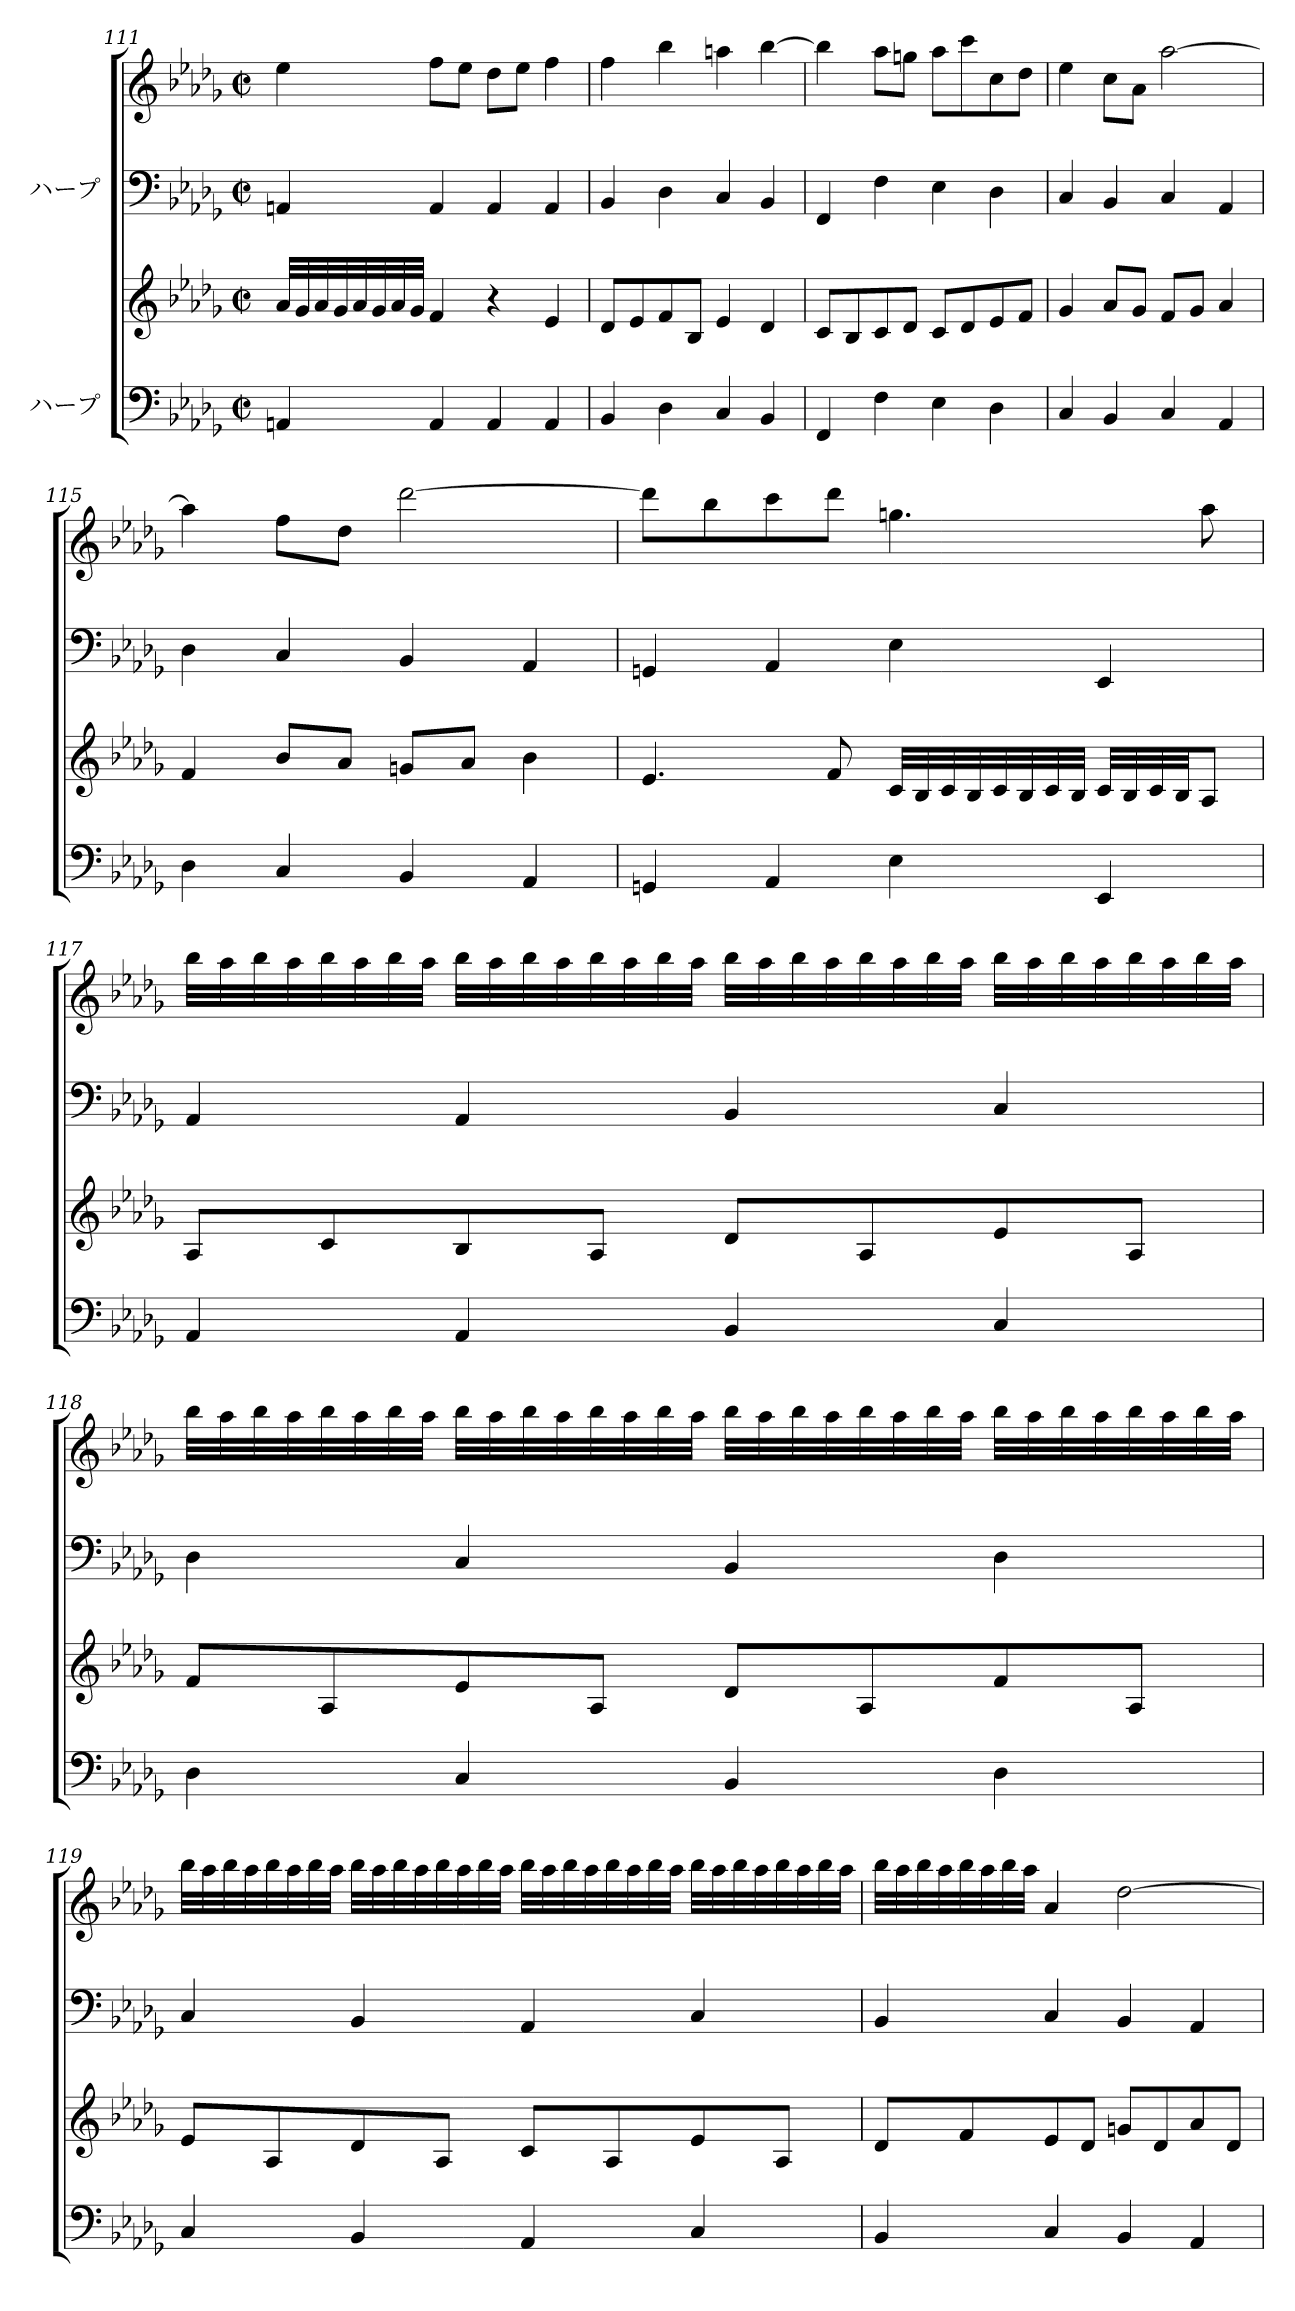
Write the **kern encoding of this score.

**kern	**kern	**kern	**kern
*part2	*part2	*part1	*part1
*staff4	*staff3	*staff2	*staff1
*I"ハープ	*	*I"ハープ	*
*clefF4	*clefG2	*clefF4	*clefG2
*k[b-e-a-d-g-]	*k[b-e-a-d-g-]	*k[b-e-a-d-g-]	*k[b-e-a-d-g-]
*M2/2	*M2/2	*M2/2	*M2/2
*met(c|)	*met(c|)	*met(c|)	*met(c|)
=111	=111	=111	=111
4AAn/	32a-/LLL	4AAn/	4ee-\
.	32g-/	.	.
.	32a-/	.	.
.	32g-/	.	.
.	32a-/	.	.
.	32g-/	.	.
.	32a-/	.	.
.	32g-/JJJ	.	.
4AA/	4f/	4AA/	8ff\L
.	.	.	8ee-\J
4AA/	4r	4AA/	8dd-\L
.	.	.	8ee-\J
4AA/	4e-/	4AA/	4ff\
=112	=112	=112	=112
4BB-/	8d-/L	4BB-/	4ff\
.	8e-/	.	.
4D-\	8f/	4D-\	4bb-\
.	8B-/J	.	.
4C/	4e-/	4C/	4aan\
4BB-/	4d-/	4BB-/	[4bb-\
!!LO:LB:g=z
=113	=113	=113	=113
4FF/	8c/L	4FF/	4bb-\]
.	8B-/	.	.
4F\	8c/	4F\	8aa-\L
.	8d-/J	.	8ggn\J
4E-\	8c/L	4E-\	8aa-\L
.	8d-/	.	8ccc\
4D-\	8e-/	4D-\	8cc\
.	8f/J	.	8dd-\J
=114	=114	=114	=114
4C/	4g-/	4C/	4ee-\
4BB-/	8a-/L	4BB-/	8cc\L
.	8g-/J	.	8a-\J
4C/	8f/L	4C/	[2aa-\
.	8g-/J	.	.
4AA-/	4a-/	4AA-/	.
=115	=115	=115	=115
4D-\	4f/	4D-\	4aa-\]
4C/	8b-/L	4C/	8ff\L
.	8a-/J	.	8dd-\J
4BB-/	8gn/L	4BB-/	[2ddd-\
.	8a-/J	.	.
4AA-/	4b-\	4AA-/	.
!!LO:PB:g=z
=116	=116	=116	=116
4GGn/	4.e-/	4GGn/	8ddd-\L]
.	.	.	8bb-\
4AA-/	.	4AA-/	8ccc\
.	8f/	.	8ddd-\J
4E-\	32c/LLL	4E-\	4.ggn\
.	32B-/	.	.
.	32c/	.	.
.	32B-/	.	.
.	32c/	.	.
.	32B-/	.	.
.	32c/	.	.
.	32B-/JJJ	.	.
4EE-/	32c/LLL	4EE-/	.
.	32B-/	.	.
.	32c/	.	.
.	32B-/JJ	.	.
.	8A-/J	.	8aa-\
!!LO:LB:g=z
=117	=117	=117	=117
4AA-/	8A-/L	4AA-/	32bb-\LLL
.	.	.	32aa-\
.	.	.	32bb-\
.	.	.	32aa-\
.	8c/	.	32bb-\
.	.	.	32aa-\
.	.	.	32bb-\
.	.	.	32aa-\JJJ
4AA-/	8B-/	4AA-/	32bb-\LLL
.	.	.	32aa-\
.	.	.	32bb-\
.	.	.	32aa-\
.	8A-/J	.	32bb-\
.	.	.	32aa-\
.	.	.	32bb-\
.	.	.	32aa-\JJJ
4BB-/	8d-/L	4BB-/	32bb-\LLL
.	.	.	32aa-\
.	.	.	32bb-\
.	.	.	32aa-\
.	8A-/	.	32bb-\
.	.	.	32aa-\
.	.	.	32bb-\
.	.	.	32aa-\JJJ
4C/	8e-/	4C/	32bb-\LLL
.	.	.	32aa-\
.	.	.	32bb-\
.	.	.	32aa-\
.	8A-/J	.	32bb-\
.	.	.	32aa-\
.	.	.	32bb-\
.	.	.	32aa-\JJJ
!!LO:LB:g=z
=118	=118	=118	=118
4D-\	8f/L	4D-\	32bb-\LLL
.	.	.	32aa-\
.	.	.	32bb-\
.	.	.	32aa-\
.	8A-/	.	32bb-\
.	.	.	32aa-\
.	.	.	32bb-\
.	.	.	32aa-\JJJ
4C/	8e-/	4C/	32bb-\LLL
.	.	.	32aa-\
.	.	.	32bb-\
.	.	.	32aa-\
.	8A-/J	.	32bb-\
.	.	.	32aa-\
.	.	.	32bb-\
.	.	.	32aa-\JJJ
4BB-/	8d-/L	4BB-/	32bb-\LLL
.	.	.	32aa-\
.	.	.	32bb-\
.	.	.	32aa-\
.	8A-/	.	32bb-\
.	.	.	32aa-\
.	.	.	32bb-\
.	.	.	32aa-\JJJ
4D-\	8f/	4D-\	32bb-\LLL
.	.	.	32aa-\
.	.	.	32bb-\
.	.	.	32aa-\
.	8A-/J	.	32bb-\
.	.	.	32aa-\
.	.	.	32bb-\
.	.	.	32aa-\JJJ
!!LO:PB:g=z
=119	=119	=119	=119
4C/	8e-/L	4C/	32bb-\LLL
.	.	.	32aa-\
.	.	.	32bb-\
.	.	.	32aa-\
.	8A-/	.	32bb-\
.	.	.	32aa-\
.	.	.	32bb-\
.	.	.	32aa-\JJJ
4BB-/	8d-/	4BB-/	32bb-\LLL
.	.	.	32aa-\
.	.	.	32bb-\
.	.	.	32aa-\
.	8A-/J	.	32bb-\
.	.	.	32aa-\
.	.	.	32bb-\
.	.	.	32aa-\JJJ
4AA-/	8c/L	4AA-/	32bb-\LLL
.	.	.	32aa-\
.	.	.	32bb-\
.	.	.	32aa-\
.	8A-/	.	32bb-\
.	.	.	32aa-\
.	.	.	32bb-\
.	.	.	32aa-\JJJ
4C/	8e-/	4C/	32bb-\LLL
.	.	.	32aa-\
.	.	.	32bb-\
.	.	.	32aa-\
.	8A-/J	.	32bb-\
.	.	.	32aa-\
.	.	.	32bb-\
.	.	.	32aa-\JJJ
!!LO:LB:g=z
=120	=120	=120	=120
4BB-/	8d-/L	4BB-/	32bb-\LLL
.	.	.	32aa-\
.	.	.	32bb-\
.	.	.	32aa-\
.	8f/	.	32bb-\
.	.	.	32aa-\
.	.	.	32bb-\
.	.	.	32aa-\JJJ
4C/	8e-/	4C/	4a-/
.	8d-/J	.	.
4BB-/	8gn/L	4BB-/	[2dd-\
.	8d-/	.	.
4AA-/	8a-/	4AA-/	.
.	8d-/J	.	.
=	=	=	=
*-	*-	*-	*-
